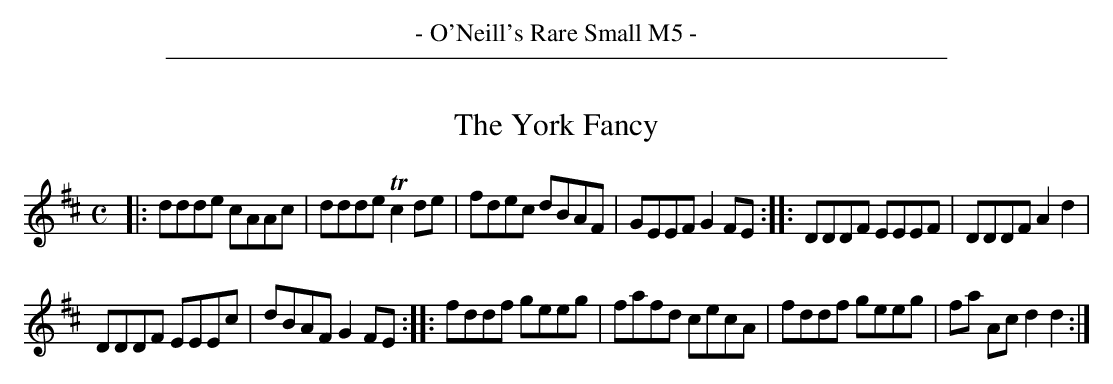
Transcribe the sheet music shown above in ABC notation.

X:1
T: The York Fancy
M: C
L: 1/8
K: D
|:\
ddde cAAc | ddde Tc2de | fdec dBAF | GEEF G2FE :: DDDF EEEF | DDDF A2d2 |
DDDF EEEc | dBAF G2FE :: fddf geeg | fafd cecA | fddf geeg | fa Ac d2d2 :|
